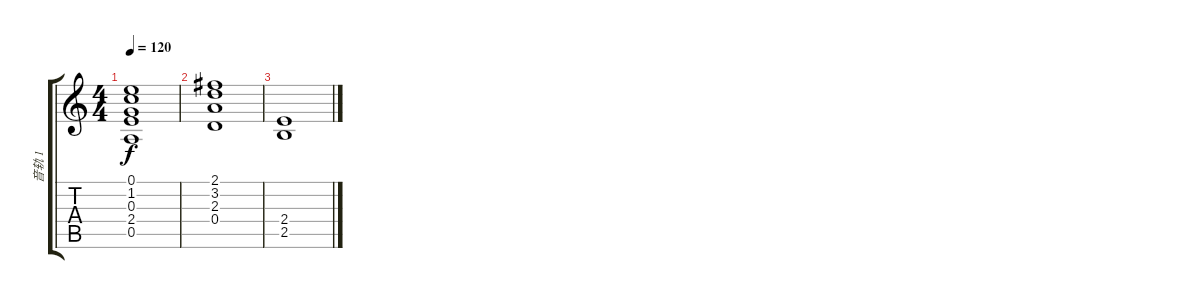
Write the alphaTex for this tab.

\track ("音轨 1" "音轨 1") {instrument acousticguitarsteel}
\staff {score tabs}
\tuning (E4 B3 G3 D3 A2 E2) {hide}
\ts (4 4)
\tempo 120
\clef g2
\ks c
(0.1 1.2 0.3 2.4 0.5).1{dy f} |
(2.1 3.2 2.3 0.4).1 |
(2.4 2.5).1
